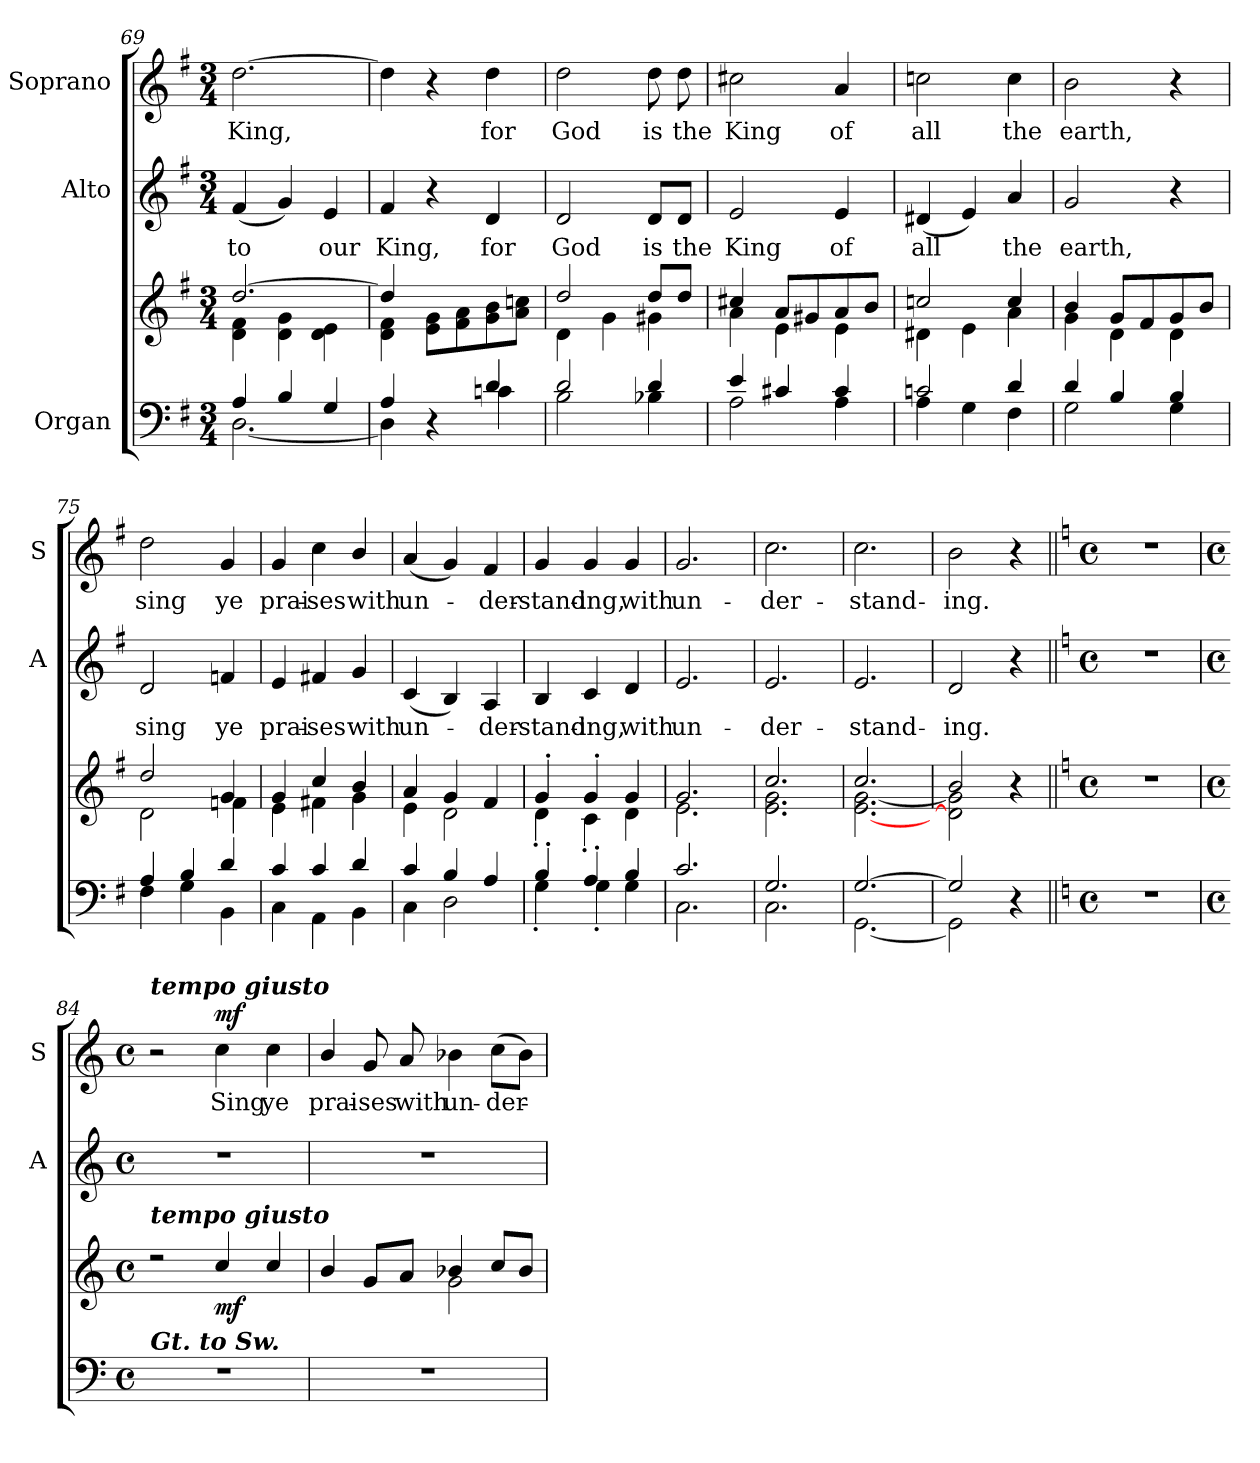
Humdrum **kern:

**kern	**kern	**dynam	**kern	**text	**kern	**text	**dynam
*part3	*part3	*part3	*part2	*part2	*part1	*part1	*part1
*staff4	*staff3	*staff3/4	*staff2	*staff2	*staff1	*staff1	*staff1
*I"Organ	*	*	*I"Alto	*	*I"Soprano	*	*
*	*	*	*I'A	*	*I'S	*	*
*clefF4	*clefG2	*	*clefG2	*	*clefG2	*	*
*k[f#]	*k[f#]	*	*k[f#]	*	*k[f#]	*	*
*G:	*G:	*	*G:	*	*G:	*	*
*M3/4	*M3/4	*	*M3/4	*	*M3/4	*	*
=69	=69	=69	=69	=69	=69	=69	=69
*^	*^	*	*	*	*	*	*
!	!	!	!	!	!	!LO:LY:b	!	!LO:LY:b	!
4A/	[2.D\	[2.dd/	4d\ 4f#\	.	(<4f#	-to	[2.dd	King,	.
4B/	.	.	4d\ 4g\	.	4g)	.	.	.	.
!	!	!	!	!	!	!LO:LY:b	!	!	!
4G/	.	.	4d\ 4e\	.	4e	our	.	.	.
=70	=70	=70	=70	=70	=70	=70	=70	=70	=70
!	!	!	!	!	!	!LO:LY:b	!	!	!
4A/	4D\]	4dd/]	4d\ 4f#\	.	4f#	King,	4dd]	.	.
4ryy	4r	2ryy	8e\ 8g\L	.	4r	.	4r	.	.
.	.	.	8f#\ 8a\	.	.	.	.	.	.
!	!	!	!	!	!	!LO:LY:b	!	!LO:LY:b	!
4d/	4cn\	.	8g\ 8b\	.	4d	for	4dd	for	.
.	.	.	8a\ 8ccn\J	.	.	.	.	.	.
=71	=71	=71	=71	=71	=71	=71	=71	=71	=71
!	!	!	!	!	!	!LO:LY:b	!	!LO:LY:b	!
2d/	2B\	2dd/	4d\	.	2d	God	2dd	God	.
.	.	.	4g\	.	.	.	.	.	.
!	!	!	!	!	!	!LO:LY:b	!	!LO:LY:b	!
4d/	4B-X\	8dd/L	4g#X\	.	8d/L	is	8dd	is	.
!	!	!	!	!	!	!LO:LY:b	!	!LO:LY:b	!
.	.	8dd/J	.	.	8d/J	the	8dd	the	.
=72	=72	=72	=72	=72	=72	=72	=72	=72	=72
!	!	!	!	!	!	!LO:LY:b	!	!LO:LY:b	!
4e/	2A\	4cc#X/	4a\	.	2e	King	2cc#X	King	.
4c#X/	.	8a/L	4e\	.	.	.	.	.	.
.	.	8g#X/	.	.	.	.	.	.	.
!	!	!	!	!	!	!LO:LY:b	!	!LO:LY:b	!
4c#/	4A\	8a/	4e\	.	4e	of	4a	of	.
.	.	8b/J	.	.	.	.	.	.	.
=73	=73	=73	=73	=73	=73	=73	=73	=73	=73
!	!	!	!	!	!	!LO:LY:b	!	!LO:LY:b	!
2cn/	4A\	2ccn/	4d#X\	.	(<4d#X	all	2ccn	all	.
.	4G\	.	4e\	.	4e)	.	.	.	.
!	!	!	!	!	!	!LO:LY:b	!	!LO:LY:b	!
4d/	4F#\	4cc/	4a\	.	4a	the	4cc	the	.
=74	=74	=74	=74	=74	=74	=74	=74	=74	=74
!	!	!	!	!	!	!LO:LY:b	!	!LO:LY:b	!
4d/	2G\	4b/	4g\	.	2g	earth,	2b	earth,	.
4B/	.	8g/L	4d\	.	.	.	.	.	.
.	.	8f#/	.	.	.	.	.	.	.
4B/	4G\	8g/	4d\	.	4r	.	4r	.	.
.	.	8b/J	.	.	.	.	.	.	.
!!LO:LB:g=z
=75	=75	=75	=75	=75	=75	=75	=75	=75	=75
!	!	!	!	!	!	!LO:LY:b	!	!LO:LY:b	!
4A/	4F#\	2dd/	2d\	.	2d	sing	2dd	sing	.
4B/	4G\	.	.	.	.	.	.	.	.
!	!	!	!	!	!	!LO:LY:b	!	!LO:LY:b	!
4d/	4BB\	4g/	4fn\	.	4fn	ye	4g	ye	.
=76	=76	=76	=76	=76	=76	=76	=76	=76	=76
!	!	!	!	!	!	!LO:LY:b	!	!LO:LY:b	!
4c/	4C\	4g/	4e\	.	4e	prai-	4g	prai-	.
!	!	!	!	!	!	!LO:LY:b	!	!LO:LY:b	!
4c/	4AA\	4cc/	4f#X\	.	4f#X	-ses	4cc	-ses	.
!	!	!	!	!	!	!LO:LY:b	!	!LO:LY:b	!
4d/	4BB\	4b/	4g\	.	4g	with	4b/	with	.
=77	=77	=77	=77	=77	=77	=77	=77	=77	=77
!	!	!	!	!	!	!LO:LY:b	!	!LO:LY:b	!
4c/	4C\	4a/	4e\	.	(<4c	un-	(<4a	un-	.
4B/	2D\	4g/	2d\	.	4B)	.	4g)	.	.
!	!	!	!	!	!	!LO:LY:b	!	!LO:LY:b	!
4A/	.	4f#/	.	.	4A	der-	4f#	der-	.
=78	=78	=78	=78	=78	=78	=78	=78	=78	=78
!	!	!	!	!	!	!LO:LY:b	!	!LO:LY:b	!
4B'/	4G'\	4g'/	4d'\	.	4B	-stand-	4g	-stand-	.
!	!	!	!	!	!	!LO:LY:b	!	!LO:LY:b	!
4A'/	4G'\	4g'/	4c'\	.	4c	-ing,	4g	-ing,	.
!	!	!	!	!	!	!LO:LY:b	!	!LO:LY:b	!
4B/	4G\	4g/	4d\	.	4d	with	4g	with	.
=79	=79	=79	=79	=79	=79	=79	=79	=79	=79
!	!	!	!	!	!	!LO:LY:b	!	!LO:LY:b	!
2.c/	2.C\	2.g/	2.e\	.	2.e	un-	2.g	un-	.
=80	=80	=80	=80	=80	=80	=80	=80	=80	=80
!	!	!	!	!	!	!LO:LY:b	!	!LO:LY:b	!
2.G/	2.C\	2.cc/	2.e\ 2.g\	.	2.e	-der-	2.cc	-der-	.
=81	=81	=81	=81	=81	=81	=81	=81	=81	=81
!	!	!	!	!	!	!LO:LY:b	!	!LO:LY:b	!
[2.G/	[2.GG\	2.cc/	[2.e\ [2.g\	.	2.e	-stand-	2.cc	-stand-	.
=82	=82	=82	=82	=82	=82	=82	=82	=82	=82
!	!	!	!	!	!	!LO:LY:b	!	!LO:LY:b	!
2G/]	2GG\]	2b/	2d\] 2g\]	.	2d	-ing.	2b	-ing.	.
4r	4ryy	4r	4ryy	.	4r	.	4r	.	.
*v	*v	*	*	*	*	*	*	*	*
*	*v	*v	*	*	*	*	*	*
=83||	=83||	=83||	=83||	=83||	=83||	=83||	=83||
*k[]	*k[]	*	*k[]	*	*k[]	*	*
*C:	*C:	*	*C:	*	*C:	*	*
*M4/4	*M4/4	*	*M4/4	*	*M4/4	*	*
*met(c)	*met(c)	*	*met(c)	*	*met(c)	*	*
1r	1r	.	1r	.	1r	.	.
!!LO:LB:g=z
=84	=84	=84	=84	=84	=84	=84	=84
*M4/4	*M4/4	*	*M4/4	*	*M4/4	*	*
*met(c)	*met(c)	*	*met(c)	*	*met(c)	*	*
*	*^	*	*	*	*	*	*
!	!	!	!	!	!	!LO:TX:a:Bi:t=tempo giusto	!	!
!	!LO:TX:a:Bi:t=tempo giusto	!	!	!	!	!	!	!
!LO:TX:a:Bi:t=Gt. to Sw.	!	!	!	!	!	!	!	!
1r	2r	1ryy	.	1r	.	2r	.	.
!	!	!	!LO:DY:b	!	!	!	!LO:LY:b	!LO:DY:b
.	4cc/	.	mf	.	.	4cc	Sing	mf
!	!	!	!	!	!	!	!LO:LY:b	!
.	4cc/	.	.	.	.	4cc	ye	.
=85	=85	=85	=85	=85	=85	=85	=85	=85
!	!	!	!	!	!	!	!LO:LY:b	!
1r	4b/	2ryy	.	1r	.	4b/	prai-	.
!	!	!	!	!	!	!	!LO:LY:b	!
.	8g/L	.	.	.	.	8g	-ses	.
!	!	!	!	!	!	!	!LO:LY:b	!
.	8a/J	.	.	.	.	8a	with	.
!	!	!	!	!	!	!	!LO:LY:b	!
.	4b-X/	2g\	.	.	.	4b-X	un-	.
!	!	!	!	!	!	!	!LO:LY:b	!
.	8cc/L	.	.	.	.	(>8ccL	-der-	.
.	8b-/J	.	.	.	.	8b-J)	.	.
*	*v	*v	*	*	*	*	*	*
=	=	=	=	=	=	=	=
*-	*-	*-	*-	*-	*-	*-	*-
